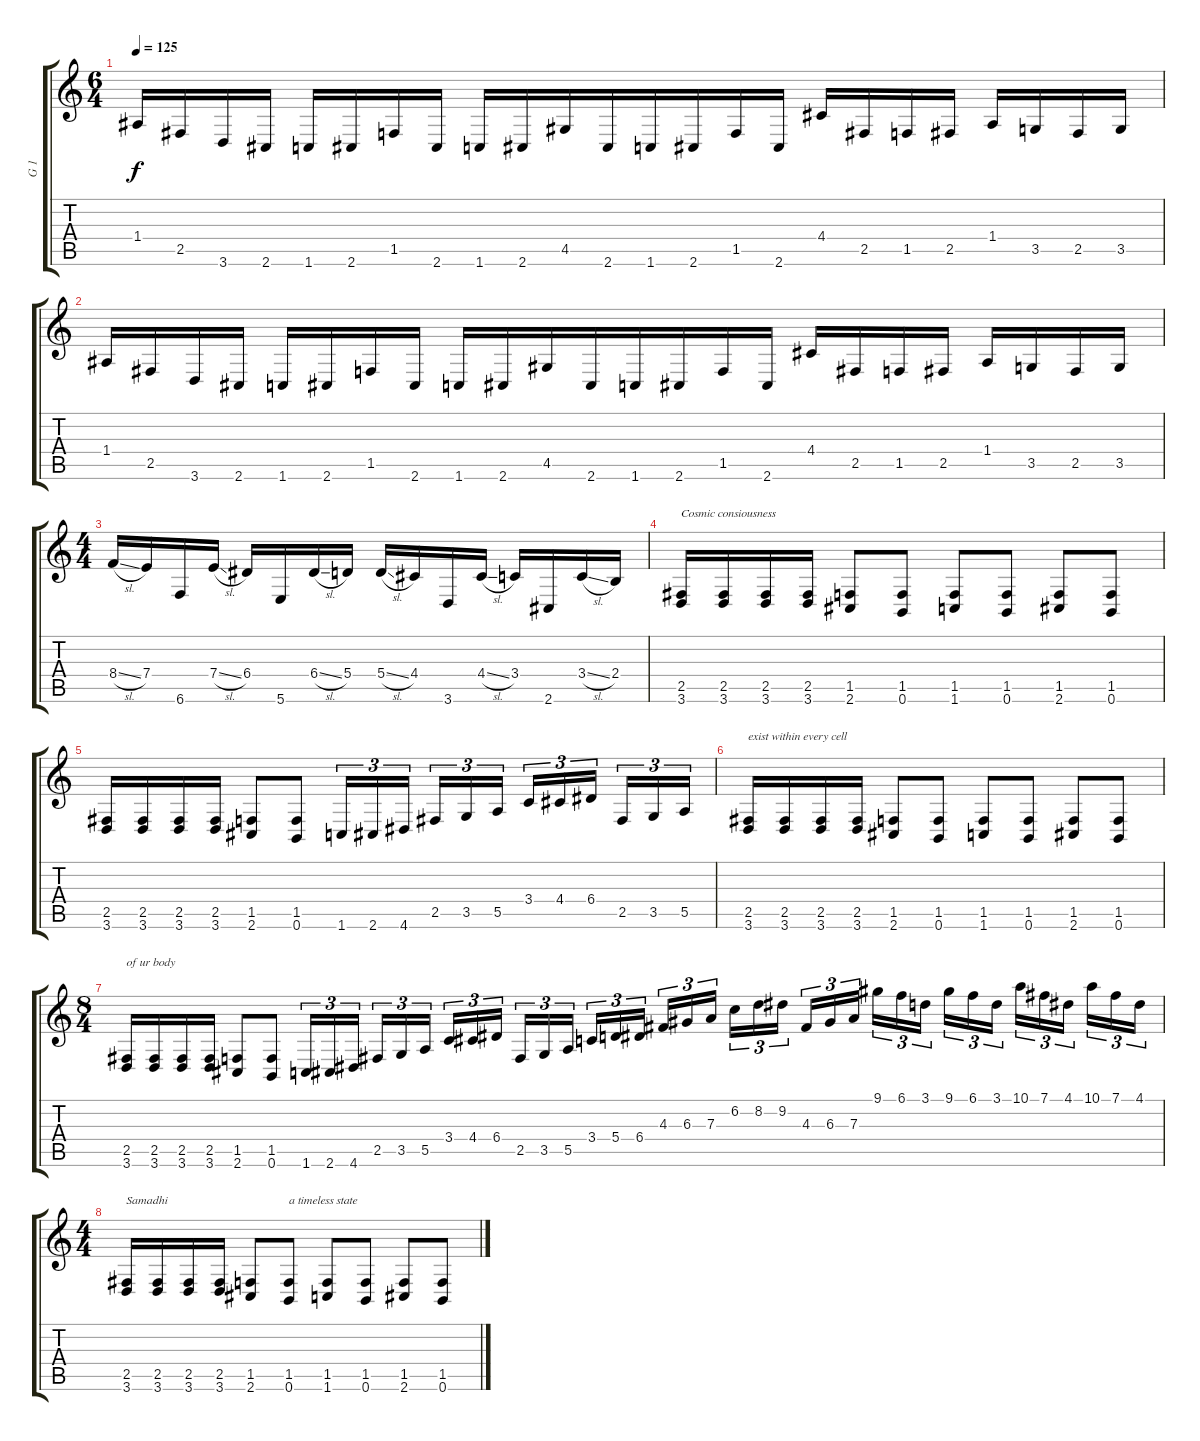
\track ("G 1" "G 1") {instrument distortionguitar}
\staff {score tabs}
\tuning (B3 Gb3 D3 A2 E2 B1) {hide}
\ts (6 4)
\tempo 125
\clef g2
\ks c
1.4.16{dy f beam merge} 2.5.16 3.6.16{beam merge} 2.6.16 1.6.16 2.6.16{beam merge} 1.5.16{beam merge} 2.6.16 1.6.16{beam merge} 2.6.16{beam merge} 4.5.16{beam merge} 2.6.16{beam merge} 1.6.16 2.6.16{beam merge} 1.5.16{beam merge} 2.6.16 4.4.16 2.5.16{beam merge} 1.5.16{beam merge} 2.5.16 1.4.16 3.5.16 2.5.16 3.5.16 |
1.4.16{beam merge} 2.5.16 3.6.16{beam merge} 2.6.16 1.6.16 2.6.16{beam merge} 1.5.16{beam merge} 2.6.16 1.6.16{beam merge} 2.6.16{beam merge} 4.5.16{beam merge} 2.6.16{beam merge} 1.6.16 2.6.16{beam merge} 1.5.16{beam merge} 2.6.16 4.4.16 2.5.16{beam merge} 1.5.16{beam merge} 2.5.16 1.4.16 3.5.16 2.5.16 3.5.16 |
\ts (4 4)
8.4{sl}.16 7.4.16 6.6.16 7.4{sl}.16 6.4.16 5.6.16 6.4{sl}.16 5.4.16 5.4{sl}.16 4.4.16 3.6.16 4.4{sl}.16 3.4.16 2.6.16 3.4{sl}.16 2.4.16 |
(2.5 3.6).16{txt "Cosmic consiousness"} (2.5 3.6).16 (2.5 3.6).16 (2.5 3.6).16 (1.5 2.6).8 (1.5 0.6).8 (1.5 1.6).8 (1.5 0.6).8 (1.5 2.6).8 (1.5 0.6).8 |
(2.5 3.6).16 (2.5 3.6).16 (2.5 3.6).16 (2.5 3.6).16 (1.5 2.6).8 (1.5 0.6).8 1.6.16{tu (3 2)} 2.6.16{tu (3 2)} 4.6.16{tu (3 2) beam splitsecondary} 2.5.16{tu (3 2)} 3.5.16{tu (3 2)} 5.5.16{tu (3 2)} 3.4.16{tu (3 2)} 4.4.16{tu (3 2)} 6.4.16{tu (3 2) beam splitsecondary} 2.5.16{tu (3 2)} 3.5.16{tu (3 2)} 5.5.16{tu (3 2)} |
(2.5 3.6).16{txt "exist within every cell"} (2.5 3.6).16 (2.5 3.6).16 (2.5 3.6).16 (1.5 2.6).8 (1.5 0.6).8 (1.5 1.6).8 (1.5 0.6).8 (1.5 2.6).8 (1.5 0.6).8 |
\ts (8 4)
(2.5 3.6).16{txt "of ur body"} (2.5 3.6).16 (2.5 3.6).16 (2.5 3.6).16 (1.5 2.6).8 (1.5 0.6).8 1.6.16{tu (3 2)} 2.6.16{tu (3 2)} 4.6.16{tu (3 2) beam splitsecondary} 2.5.16{tu (3 2)} 3.5.16{tu (3 2)} 5.5.16{tu (3 2)} 3.4.16{tu (3 2)} 4.4.16{tu (3 2)} 6.4.16{tu (3 2) beam splitsecondary} 2.5.16{tu (3 2)} 3.5.16{tu (3 2)} 5.5.16{tu (3 2)} 3.4.16{tu (3 2)} 5.4.16{tu (3 2)} 6.4.16{tu (3 2) beam splitsecondary} 4.3.16{tu (3 2)} 6.3.16{tu (3 2)} 7.3.16{tu (3 2)} 6.2.16{tu (3 2)} 8.2.16{tu (3 2)} 9.2.16{tu (3 2) beam splitsecondary} 4.3.16{tu (3 2)} 6.3.16{tu (3 2)} 7.3.16{tu (3 2)} 9.1.16{tu (3 2)} 6.1.16{tu (3 2)} 3.1.16{tu (3 2) beam splitsecondary} 9.1.16{tu (3 2)} 6.1.16{tu (3 2)} 3.1.16{tu (3 2)} 10.1.16{tu (3 2)} 7.1.16{tu (3 2)} 4.1.16{tu (3 2) beam splitsecondary} 10.1.16{tu (3 2)} 7.1.16{tu (3 2)} 4.1.16{tu (3 2)} |
\ts (4 4)
(2.5 3.6).16{txt "Samadhi"} (2.5 3.6).16 (2.5 3.6).16 (2.5 3.6).16 (1.5 2.6).8 (1.5 0.6).8{txt "a timeless state"} (1.5 1.6).8 (1.5 0.6).8 (1.5 2.6).8 (1.5 0.6).8
